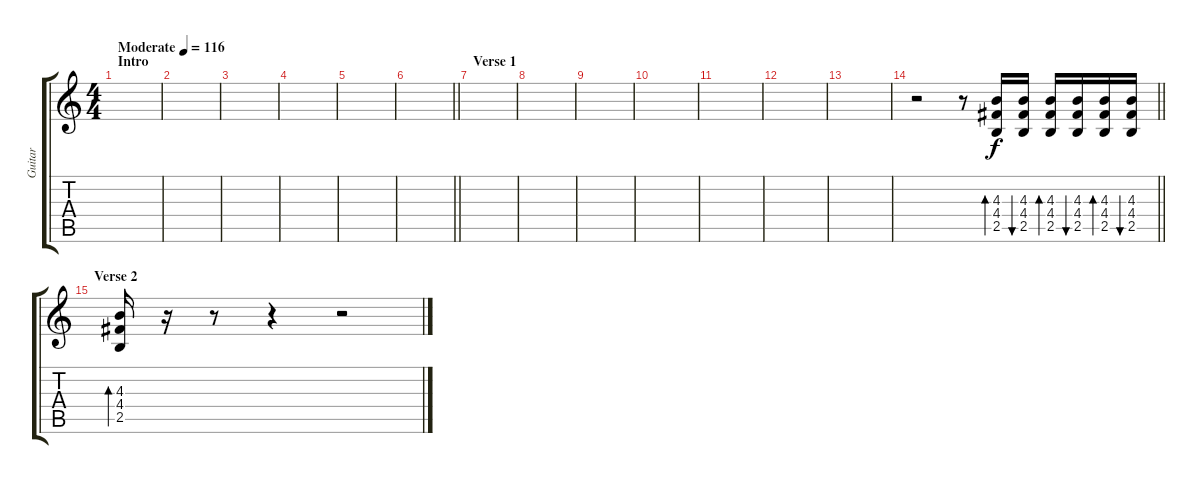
\track ("Guitar" "Guitar") {mute instrument overdrivenguitar}
\staff {score tabs}
\tuning (E4 B3 G3 D3 A2 E2) {hide}
\ts (4 4)
\section ("" "Intro")
\tempo (116 "Moderate")
\clef g2
\ks c
|
|
|
|
|
\barLineRight lightlight
|
\section ("" "Verse 1")
|
|
|
|
|
|
|
\barLineRight lightlight
r.2 r.8 (4.3 4.4 2.5).16{bd 60} (4.3 4.4 2.5).16{bu 60} (4.3 4.4 2.5).16{bd 60} (4.3 4.4 2.5).16{bu 60} (4.3 4.4 2.5).16{bd 60} (4.3 4.4 2.5).16{bu 60} |
\section ("" "Verse 2")
(4.3 4.4 2.5).16{bd 60} r.16 r.8 r.4 r.2
